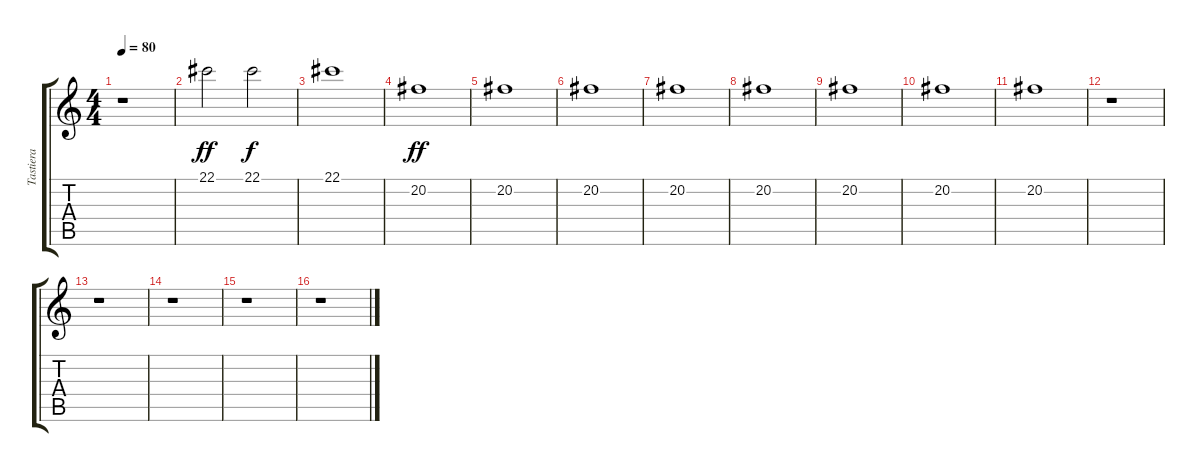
\track ("Tastiera" "Tastiera") {instrument pad6metallic}
\staff {score tabs}
\tuning (Eb4 Bb3 Gb3 Db3 Ab2 Eb2) {hide}
\ts (4 4)
\tempo 80
\clef g2
\ks c
r.1{dy f} |
22.1.2{dy ff} 22.1.2{dy f} |
22.1.1 |
20.2.1{dy ff} |
20.2.1 |
20.2.1 |
20.2.1 |
20.2.1 |
20.2.1 |
20.2.1 |
20.2.1 |
r.1 |
r.1 |
r.1 |
r.1 |
r.1
